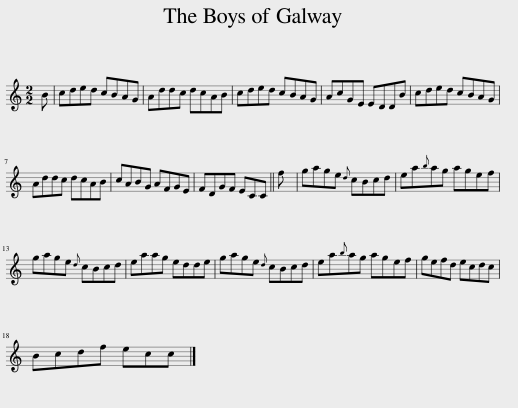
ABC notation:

X:1
L:1/8
M:2/2
I:linebreak $
K:C
V:1 treble
V:1
 B | cded cBAG | Addc dcAB | cded cBAG | AcGE EDDB | %5
 cded cBAG |$ Addc dcAB | cABG AFGE | FDGF ECC || f | %10
 gage{d} cBcd | ea{b}ag agef |$ gage{d} cBcd | eaag edde | gage{d} cBcd | %15
 ea{b}ag agef | gefd ecdc |$ Bcdf ecc |] %18
